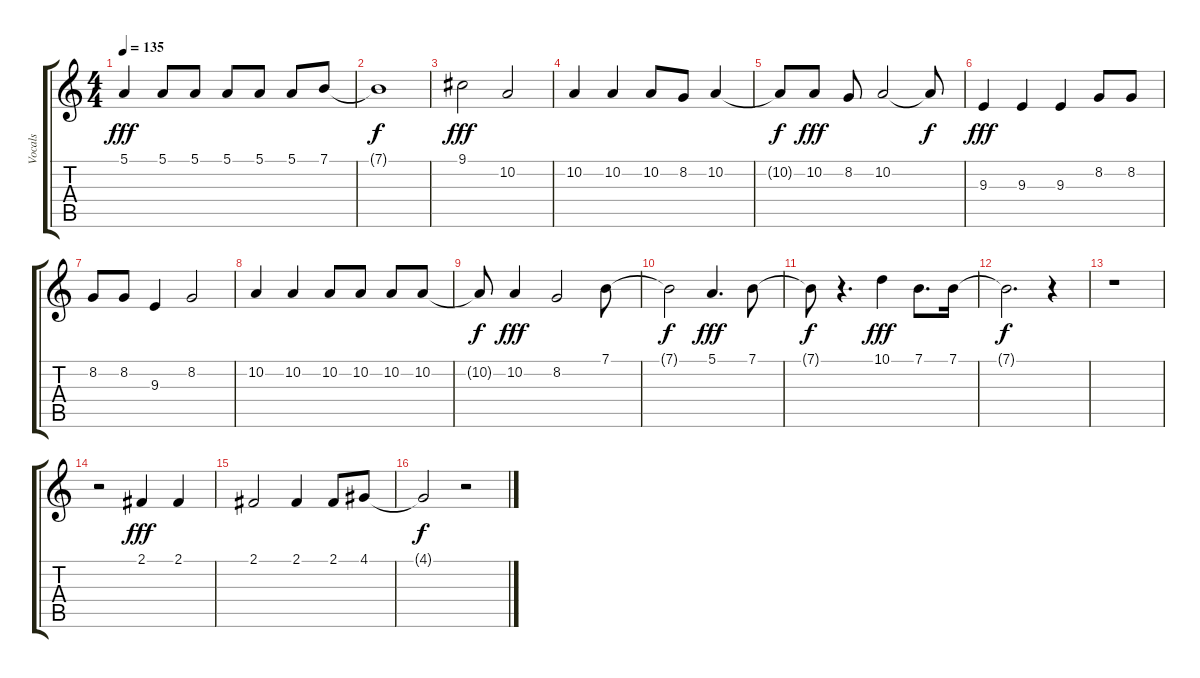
\track ("Vocals" "Vocals") {instrument harmonica}
\staff {score tabs}
\tuning (E4 B3 G3 D3 A2 E2) {hide}
\ts (4 4)
\tempo 135
\clef g2
\ks c
5.1.4{dy fff} 5.1.8 5.1.8 5.1.8 5.1.8 5.1.8 7.1.8 |
7.1{t}.1{dy f} |
9.1.2{dy fff} 10.2.2 |
10.2.4 10.2.4 10.2.8 8.2.8 10.2.4 |
10.2{t}.8{dy f} 10.2.8{dy fff} 8.2.8 10.2.2 10.2{t}.8{dy f} |
9.3.4{dy fff} 9.3.4 9.3.4 8.2.8 8.2.8 |
8.2.8 8.2.8 9.3.4 8.2.2 |
10.2.4 10.2.4 10.2.8 10.2.8 10.2.8 10.2.8 |
10.2{t}.8{dy f} 10.2.4{dy fff} 8.2.2 7.1.8 |
7.1{t}.2{dy f} 5.1.4{d dy fff} 7.1.8 |
7.1{t}.8{dy f} r.4{d} 10.1.4{dy fff} 7.1.8{d} 7.1.16 |
7.1{t}.2{d dy f} r.4 |
r.1 |
r.2 2.1.4{dy fff} 2.1.4 |
2.1.2 2.1.4 2.1.8 4.1.8 |
4.1{t}.2{dy f} r.2
